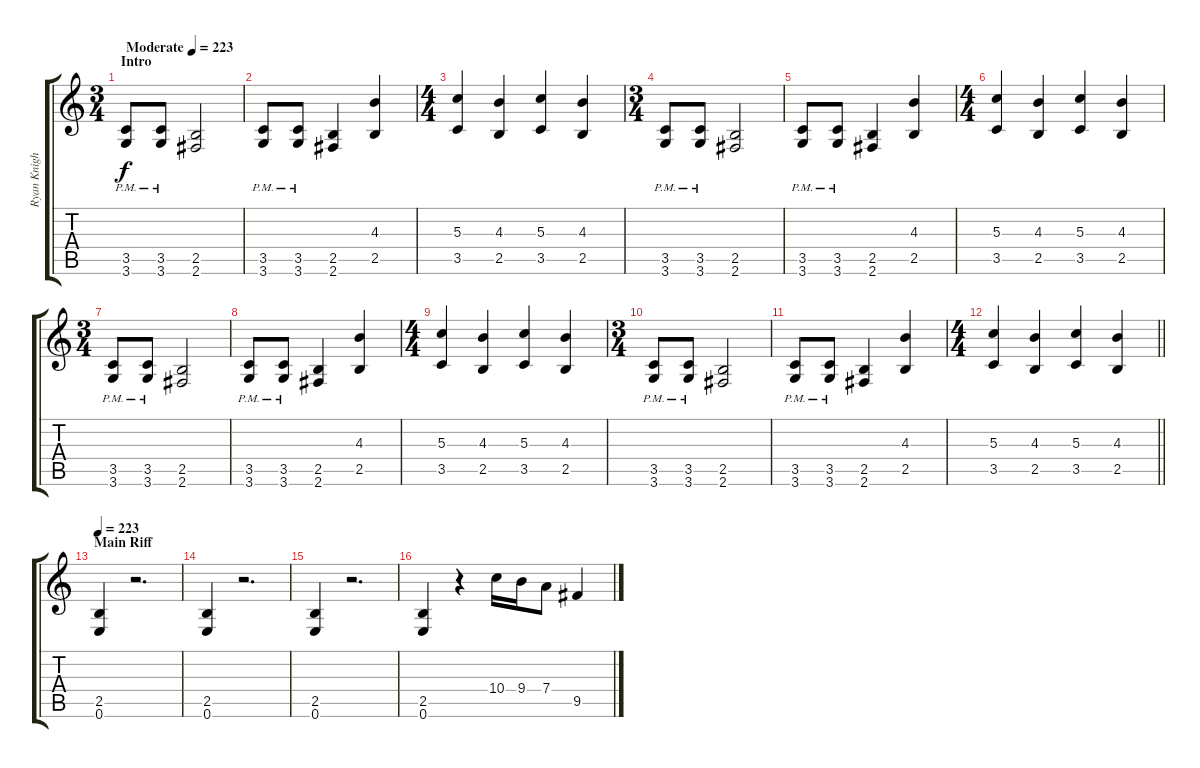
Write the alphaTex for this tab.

\track ("Ryan Knight Rhythm" "Ryan Knigh") {instrument distortionguitar}
\staff {score tabs}
\tuning (E4 B3 G3 D3 A2 E2) {hide}
\ts (3 4)
\section ("" "Intro")
\tempo (223 "Moderate")
\tempo 150
\tempo (223 "Moderate")
\clef g2
\ks c
(3.5{pm} 3.6{pm}).8{dy f instrument distortionguitar} (3.5{pm} 3.6{pm}).8 (2.5 2.6).2 |
(3.5{pm} 3.6{pm}).8 (3.5{pm} 3.6{pm}).8 (2.5 2.6).4 (4.3 2.5).4 |
\ts (4 4)
(5.3 3.5).4 (4.3 2.5).4 (5.3 3.5).4 (4.3 2.5).4 |
\ts (3 4)
(3.5{pm} 3.6{pm}).8 (3.5{pm} 3.6{pm}).8 (2.5 2.6).2 |
(3.5{pm} 3.6{pm}).8 (3.5{pm} 3.6{pm}).8 (2.5 2.6).4 (4.3 2.5).4 |
\ts (4 4)
(5.3 3.5).4 (4.3 2.5).4 (5.3 3.5).4 (4.3 2.5).4 |
\ts (3 4)
(3.5{pm} 3.6{pm}).8 (3.5{pm} 3.6{pm}).8 (2.5 2.6).2 |
(3.5{pm} 3.6{pm}).8 (3.5{pm} 3.6{pm}).8 (2.5 2.6).4 (4.3 2.5).4 |
\ts (4 4)
(5.3 3.5).4 (4.3 2.5).4 (5.3 3.5).4 (4.3 2.5).4 |
\ts (3 4)
(3.5{pm} 3.6{pm}).8 (3.5{pm} 3.6{pm}).8 (2.5 2.6).2 |
(3.5{pm} 3.6{pm}).8 (3.5{pm} 3.6{pm}).8 (2.5 2.6).4 (4.3 2.5).4 |
\ts (4 4)
\barLineRight lightlight
(5.3 3.5).4 (4.3 2.5).4 (5.3 3.5).4 (4.3 2.5).4 |
\section ("" "Main Riff")
\tempo 223
(2.5 0.6).4 r.2{d} |
(2.5 0.6).4 r.2{d} |
(2.5 0.6).4 r.2{d} |
(2.5 0.6).4 r.4 10.4.16 9.4.16 7.4.8 9.5.4
